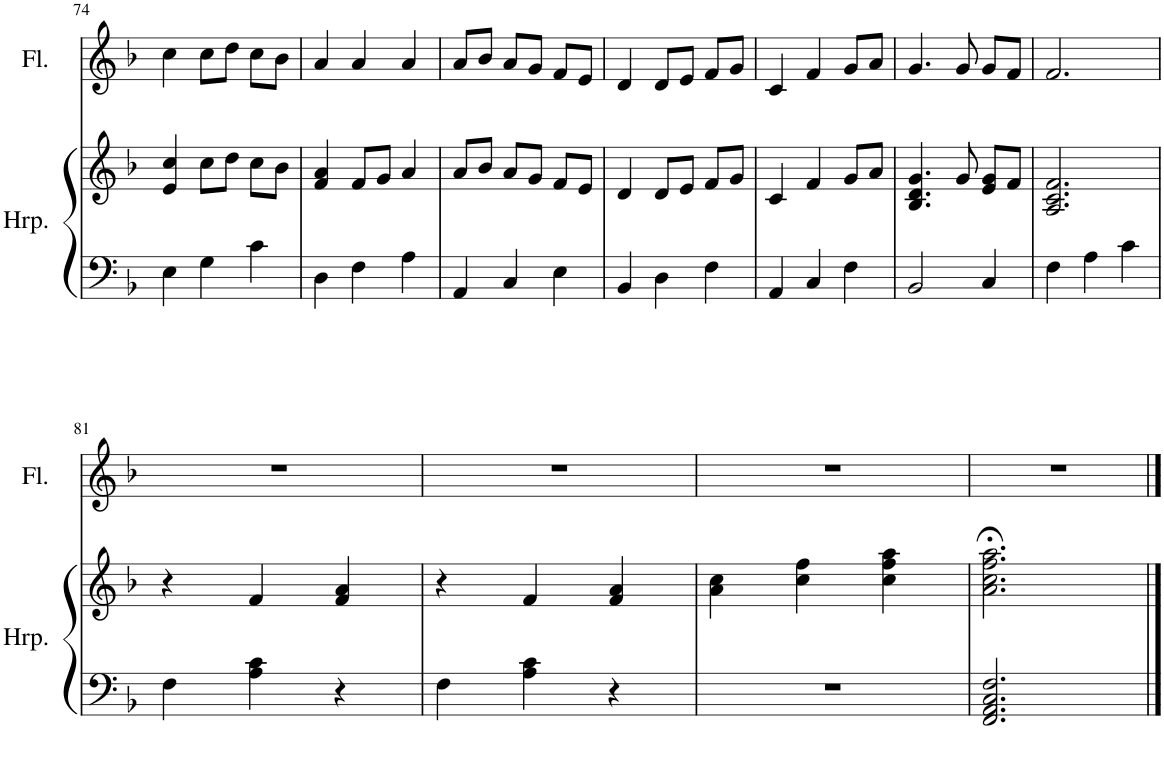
**kern	**kern	**kern
*part2	*part2	*part1
*staff3	*staff2	*staff1
*I"Harp	*	*I"Flute
*I'Hrp.	*	*I'Fl.
!!LO:PB:g=z
*clefF4	*clefG2	*clefG2
*k[b-]	*k[b-]	*k[b-]
*M3/4	*M3/4	*M3/4
=74	=74	=74
4E\	4e/ 4cc/	4cc\
4G\	8cc\L	8cc\L
.	8dd\J	8dd\J
4c\	8cc\L	8cc\L
.	8b-\J	8b-\J
=75	=75	=75
4D\	4f/ 4a/	4a/
4F\	8f/L	4a/
.	8g/J	.
4A\	4a/	4a/
=76	=76	=76
4AA/	8a/L	8a/L
.	8b-/J	8b-/J
4C/	8a/L	8a/L
.	8g/J	8g/J
4E\	8f/L	8f/L
.	8e/J	8e/J
=77	=77	=77
4BB-/	4d/	4d/
4D\	8d/L	8d/L
.	8e/J	8e/J
4F\	8f/L	8f/L
.	8g/J	8g/J
=78	=78	=78
4AA/	4c/	4c/
4C/	4f/	4f/
4F\	8g/L	8g/L
.	8a/J	8a/J
=79	=79	=79
2BB-/	4.B-/ 4.d/ 4.g/	4.g/
.	8g/	8g/
4C/	8e/ 8g/L	8g/L
.	8f/J	8f/J
=80	=80	=80
4F\	2.A/ 2.c/ 2.f/	2.f/
4A\	.	.
4c\	.	.
!!LO:LB:g=z
=81	=81	=81
4F\	4r	2.r
4A\ 4c\	4f/	.
4r	4f/ 4a/	.
=82	=82	=82
4F\	4r	2.r
4A\ 4c\	4f/	.
4r	4f/ 4a/	.
=83	=83	=83
2.r	4a\ 4cc\	2.r
.	4cc\ 4ff\	.
.	4cc\ 4ff\ 4aa\	.
=84	=84	=84
2.FF/ 2.AA/ 2.C/ 2.F/	2.a\;< 2.cc\;< 2.ff\;< 2.aa\;<	2.r
==	==	==
*-	*-	*-
